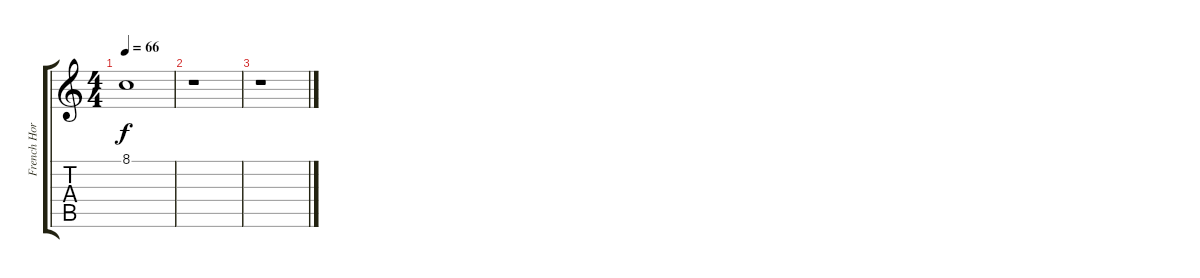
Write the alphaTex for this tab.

\track ("French Horn" "French Hor") {instrument frenchhorn}
\staff {score tabs}
\tuning (E4 B3 G3 D3 A2 E2) {hide}
\ts (4 4)
\tempo 66
\clef g2
\ks c
8.1{t}.1{dy f} |
r.1 |
r.1
